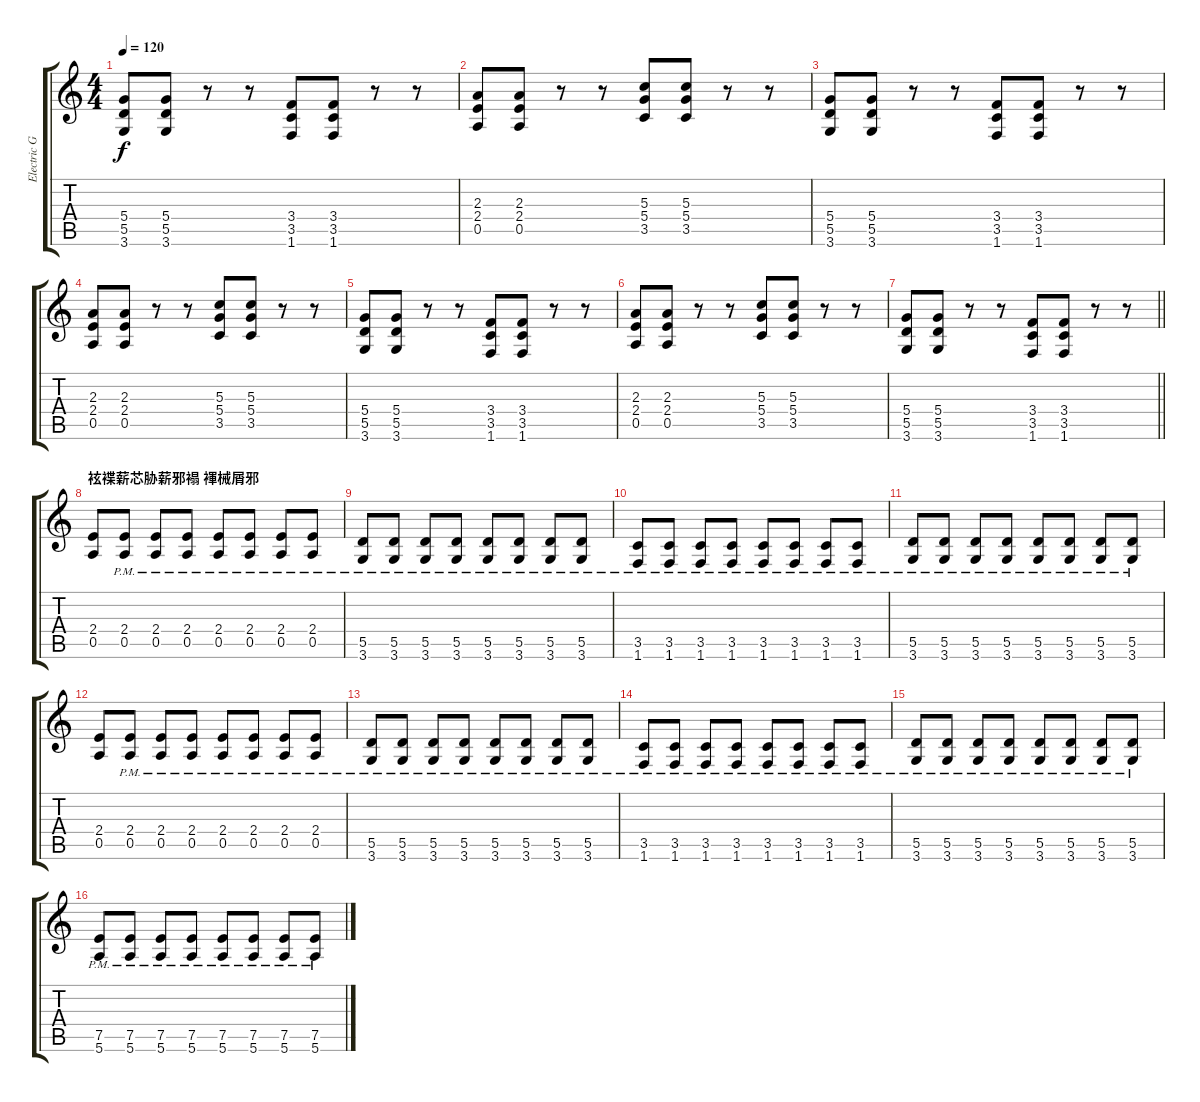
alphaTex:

\track ("Electric Guitar 1" "Electric G") {instrument distortionguitar}
\staff {score tabs}
\tuning (E4 B3 G3 D3 A2 E2) {hide}
\ts (4 4)
\tempo 120
\clef g2
\ks c
(5.4 5.5 3.6).8{dy f} (5.4 5.5 3.6).8 r.8 r.8 (3.4 3.5 1.6).8 (3.4 3.5 1.6).8 r.8 r.8 |
(2.3 2.4 0.5).8 (2.3 2.4 0.5).8 r.8 r.8 (5.3 5.4 3.5).8 (5.3 5.4 3.5).8 r.8 r.8 |
(5.4 5.5 3.6).8 (5.4 5.5 3.6).8 r.8 r.8 (3.4 3.5 1.6).8 (3.4 3.5 1.6).8 r.8 r.8 |
(2.3 2.4 0.5).8 (2.3 2.4 0.5).8 r.8 r.8 (5.3 5.4 3.5).8 (5.3 5.4 3.5).8 r.8 r.8 |
(5.4 5.5 3.6).8 (5.4 5.5 3.6).8 r.8 r.8 (3.4 3.5 1.6).8 (3.4 3.5 1.6).8 r.8 r.8 |
(2.3 2.4 0.5).8 (2.3 2.4 0.5).8 r.8 r.8 (5.3 5.4 3.5).8 (5.3 5.4 3.5).8 r.8 r.8 |
\barLineRight lightlight
(5.4 5.5 3.6).8 (5.4 5.5 3.6).8 r.8 r.8 (3.4 3.5 1.6).8 (3.4 3.5 1.6).8 r.8 r.8 |
\section ("" "袨褋薪芯胁薪邪褟 褌械屑邪")
(2.4 0.5).8 (2.4{pm} 0.5{pm}).8 (2.4{pm} 0.5{pm}).8 (2.4{pm} 0.5{pm}).8 (2.4{pm} 0.5{pm}).8 (2.4{pm} 0.5{pm}).8 (2.4{pm} 0.5{pm}).8 (2.4{pm} 0.5{pm}).8 |
(5.5{pm} 3.6{pm}).8 (5.5{pm} 3.6{pm}).8 (5.5{pm} 3.6{pm}).8 (5.5{pm} 3.6{pm}).8 (5.5{pm} 3.6{pm}).8 (5.5{pm} 3.6{pm}).8 (5.5{pm} 3.6{pm}).8 (5.5{pm} 3.6{pm}).8 |
(3.5{pm} 1.6{pm}).8 (3.5{pm} 1.6{pm}).8 (3.5{pm} 1.6{pm}).8 (3.5{pm} 1.6{pm}).8 (3.5{pm} 1.6{pm}).8 (3.5{pm} 1.6{pm}).8 (3.5{pm} 1.6{pm}).8 (3.5{pm} 1.6{pm}).8 |
(5.5{pm} 3.6{pm}).8 (5.5{pm} 3.6{pm}).8 (5.5{pm} 3.6{pm}).8 (5.5{pm} 3.6{pm}).8 (5.5{pm} 3.6{pm}).8 (5.5{pm} 3.6{pm}).8 (5.5{pm} 3.6{pm}).8 (5.5{pm} 3.6{pm}).8 |
(2.4 0.5).8 (2.4{pm} 0.5{pm}).8 (2.4{pm} 0.5{pm}).8 (2.4{pm} 0.5{pm}).8 (2.4{pm} 0.5{pm}).8 (2.4{pm} 0.5{pm}).8 (2.4{pm} 0.5{pm}).8 (2.4{pm} 0.5{pm}).8 |
(5.5{pm} 3.6{pm}).8 (5.5{pm} 3.6{pm}).8 (5.5{pm} 3.6{pm}).8 (5.5{pm} 3.6{pm}).8 (5.5{pm} 3.6{pm}).8 (5.5{pm} 3.6{pm}).8 (5.5{pm} 3.6{pm}).8 (5.5{pm} 3.6{pm}).8 |
(3.5{pm} 1.6{pm}).8 (3.5{pm} 1.6{pm}).8 (3.5{pm} 1.6{pm}).8 (3.5{pm} 1.6{pm}).8 (3.5{pm} 1.6{pm}).8 (3.5{pm} 1.6{pm}).8 (3.5{pm} 1.6{pm}).8 (3.5{pm} 1.6{pm}).8 |
(5.5{pm} 3.6{pm}).8 (5.5{pm} 3.6{pm}).8 (5.5{pm} 3.6{pm}).8 (5.5{pm} 3.6{pm}).8 (5.5{pm} 3.6{pm}).8 (5.5{pm} 3.6{pm}).8 (5.5{pm} 3.6{pm}).8 (5.5{pm} 3.6{pm}).8 |
(7.5{pm} 5.6{pm}).8 (7.5{pm} 5.6{pm}).8 (7.5{pm} 5.6{pm}).8 (7.5{pm} 5.6{pm}).8 (7.5{pm} 5.6{pm}).8 (7.5{pm} 5.6{pm}).8 (7.5{pm} 5.6{pm}).8 (7.5{pm} 5.6{pm}).8
